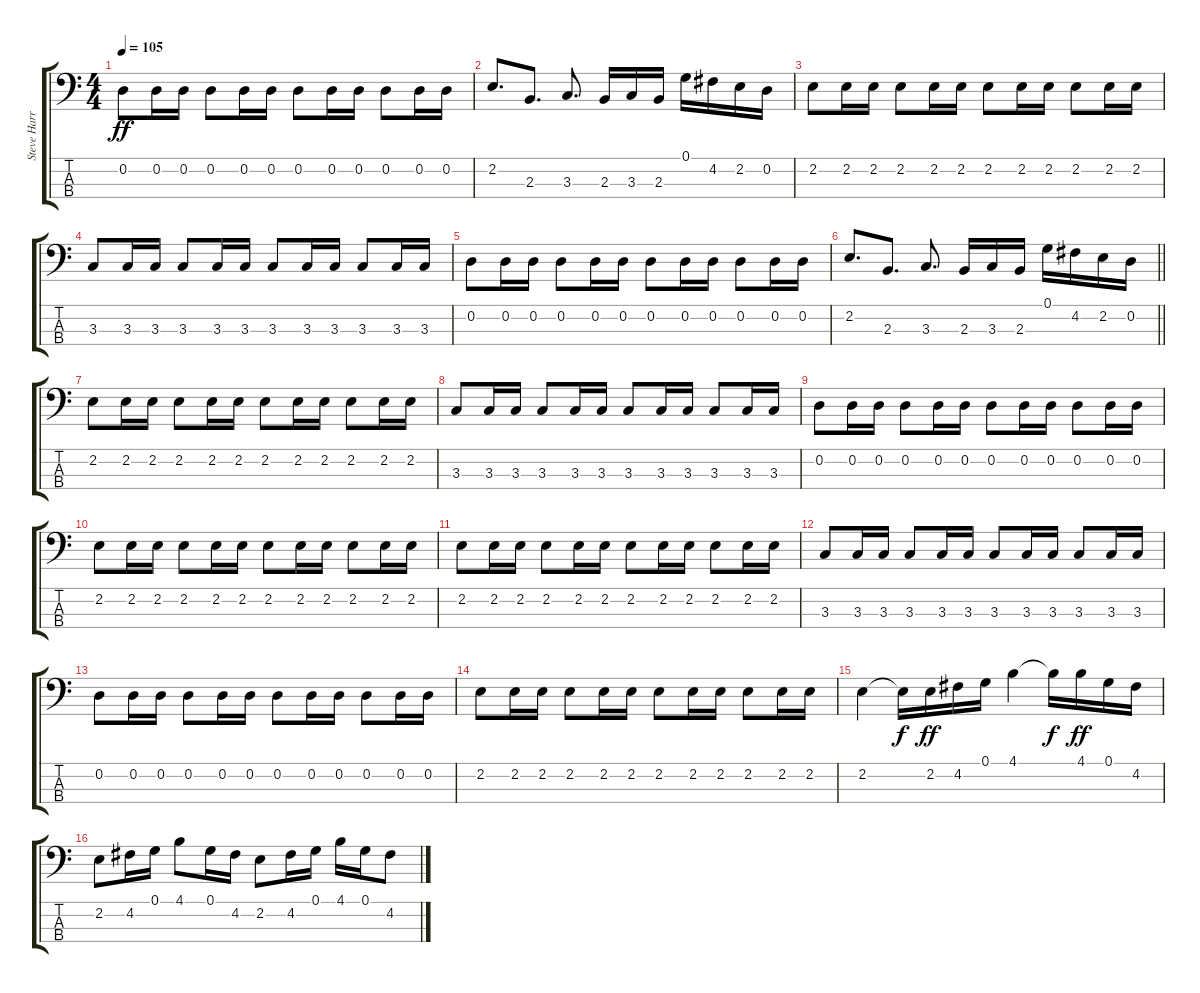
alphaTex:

\track ("Steve Harris" "Steve Harr") {instrument electricbassfinger}
\staff {score tabs}
\tuning (G2 D2 A1 E1) {hide}
\ts (4 4)
\tempo 105
\clef f4
\ks c
0.2.8{dy ff} 0.2.16 0.2.16 0.2.8 0.2.16 0.2.16 0.2.8 0.2.16 0.2.16 0.2.8 0.2.16 0.2.16 |
2.2.8{d} 2.3.8{d} 3.3.8{d} 2.3.16 3.3.16 2.3.16 0.1.16 4.2.16 2.2.16 0.2.16 |
2.2.8 2.2.16 2.2.16 2.2.8 2.2.16 2.2.16 2.2.8 2.2.16 2.2.16 2.2.8 2.2.16 2.2.16 |
3.3.8 3.3.16 3.3.16 3.3.8 3.3.16 3.3.16 3.3.8 3.3.16 3.3.16 3.3.8 3.3.16 3.3.16 |
0.2.8 0.2.16 0.2.16 0.2.8 0.2.16 0.2.16 0.2.8 0.2.16 0.2.16 0.2.8 0.2.16 0.2.16 |
\barLineRight lightlight
2.2.8{d} 2.3.8{d} 3.3.8{d} 2.3.16 3.3.16 2.3.16 0.1.16 4.2.16 2.2.16 0.2.16 |
2.2.8 2.2.16 2.2.16 2.2.8 2.2.16 2.2.16 2.2.8 2.2.16 2.2.16 2.2.8 2.2.16 2.2.16 |
3.3.8 3.3.16 3.3.16 3.3.8 3.3.16 3.3.16 3.3.8 3.3.16 3.3.16 3.3.8 3.3.16 3.3.16 |
0.2.8 0.2.16 0.2.16 0.2.8 0.2.16 0.2.16 0.2.8 0.2.16 0.2.16 0.2.8 0.2.16 0.2.16 |
2.2.8 2.2.16 2.2.16 2.2.8 2.2.16 2.2.16 2.2.8 2.2.16 2.2.16 2.2.8 2.2.16 2.2.16 |
2.2.8 2.2.16 2.2.16 2.2.8 2.2.16 2.2.16 2.2.8 2.2.16 2.2.16 2.2.8 2.2.16 2.2.16 |
3.3.8 3.3.16 3.3.16 3.3.8 3.3.16 3.3.16 3.3.8 3.3.16 3.3.16 3.3.8 3.3.16 3.3.16 |
0.2.8 0.2.16 0.2.16 0.2.8 0.2.16 0.2.16 0.2.8 0.2.16 0.2.16 0.2.8 0.2.16 0.2.16 |
2.2.8 2.2.16 2.2.16 2.2.8 2.2.16 2.2.16 2.2.8 2.2.16 2.2.16 2.2.8 2.2.16 2.2.16 |
2.2.4 2.2{t}.16{dy f} 2.2.16{dy ff} 4.2.16 0.1.16 4.1.4 4.1{t}.16{dy f} 4.1.16{dy ff} 0.1.16 4.2.16 |
2.2.8 4.2.16 0.1.16 4.1.8 0.1.16 4.2.16 2.2.8 4.2.16 0.1.16 4.1.16 0.1.16 4.2.8
